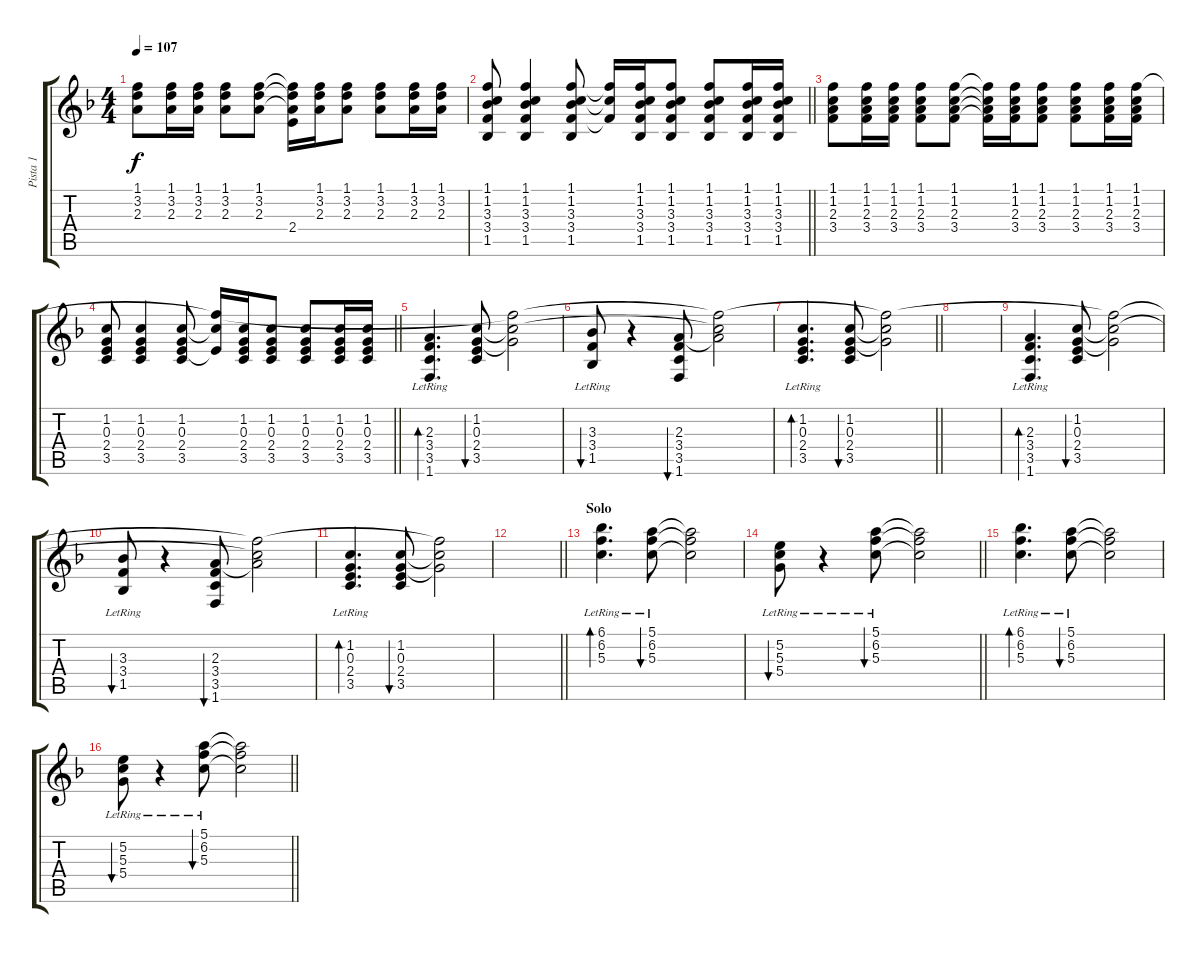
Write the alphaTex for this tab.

\track ("Pista 1" "Pista 1") {instrument acousticguitarsteel}
\staff {score tabs}
\tuning (E4 B3 G3 D3 A2 E2) {hide}
\ts (4 4)
\tempo 107
\clef g2
\ks f
(1.1 3.2 2.3).8{dy f} (1.1 3.2 2.3).16 (1.1 3.2 2.3).16 (1.1 3.2 2.3).8 (1.1 3.2 2.3).8 (1.1{t} 3.2{t} 2.3{t} 2.4{t}).16 (1.1 3.2 2.3).16 (1.1 3.2 2.3).8 (1.1 3.2 2.3).8 (1.1 3.2 2.3).16 (1.1 3.2 2.3).16 |
\barLineRight lightlight
(1.1 1.2 3.3 3.4 1.5).8 (1.1 1.2 3.3 3.4 1.5).4 (1.1 1.2 3.3 3.4 1.5).8 (1.1{t} 1.2{t} 3.4{t}).16 (1.1 1.2 3.3 3.4 1.5).16 (1.1 1.2 3.3 3.4 1.5).8 (1.1 1.2 3.3 3.4 1.5).8 (1.1 1.2 3.3 3.4 1.5).16 (1.1 1.2 3.3 3.4 1.5).16 |
(1.1 1.2 2.3 3.4).8 (1.1 1.2 2.3 3.4).16 (1.1 1.2 2.3 3.4).16 (1.1 1.2 2.3 3.4).8 (1.1 1.2 2.3 3.4).8 (1.1{t} 1.2{t} 2.3{t} 3.4{t}).16 (1.1 1.2 2.3 3.4).16 (1.1 1.2 2.3 3.4).8 (1.1 1.2 2.3 3.4).8 (1.1 1.2 2.3 3.4).16 (1.1 1.2 2.3 3.4).16 |
\barLineRight lightlight
(1.2 0.3 2.4 3.5).8 (1.2 0.3 2.4 3.5).4 (1.2 0.3 2.4 3.5).8 (1.1{t} 1.2{t} 2.4{t}).16 (1.2 0.3 2.4 3.5).16 (1.2 0.3 2.4 3.5).8 (1.2 0.3 2.4 3.5).8 (1.2 0.3 2.4 3.5).16 (1.2 0.3 2.4 3.5).16 |
(2.3{lr} 3.4 3.5 1.6).4{d bd 120} (1.2 0.3 2.4 3.5).8{bu 120} (1.1{t} 1.2{t} 0.3{t}).2 |
(3.3{lr} 3.4 1.5).8{bu 120} r.4 (2.3 3.4 3.5 1.6).8{bu 60} (1.1{t} 1.2{t} 2.3{t}).2 |
\barLineRight lightlight
(1.2 0.3{lr} 2.4 3.5).4{d bd 120} (1.2 0.3 2.4 3.5).8{bu 120} (1.1{t} 1.2{t} 0.3{t}).2 |
|
(2.3{lr} 3.4 3.5 1.6).4{d bd 120} (1.2 0.3 2.4 3.5).8{bu 120} (1.1{t} 1.2{t} 0.3{t}).2 |
(3.3{lr} 3.4 1.5).8{bu 120} r.4 (2.3 3.4 3.5 1.6).8{bu 60} (1.1{t} 1.2{t} 2.3{t}).2 |
(1.2 0.3{lr} 2.4 3.5).4{d bd 120} (1.2 0.3 2.4 3.5).8{bu 120} (1.1{t} 1.2{t} 0.3{t}).2 |
\barLineRight lightlight
|
\section ("" "Solo")
(6.1{lr} 6.2{lr} 5.3{lr}).4{d bd 120} (5.1{lr} 6.2{lr} 5.3{lr}).8{bu 120} (5.1{t} 6.2{t} 5.3{t}).2 |
\barLineRight lightlight
(5.2{lr} 5.3{lr} 5.4).8{bu 120} r.4 (5.1{lr} 6.2{lr} 5.3{lr}).8{bu 60} (5.1{t} 6.2{t} 5.3{t}).2 |
(6.1{lr} 6.2{lr} 5.3{lr}).4{d bd 120} (5.1{lr} 6.2{lr} 5.3{lr}).8{bu 120} (5.1{t} 6.2{t} 5.3{t}).2 |
\barLineRight lightlight
(5.2{lr} 5.3{lr} 5.4).8{bu 120} r.4 (5.1{lr} 6.2{lr} 5.3{lr}).8{bu 60} (5.1{t} 6.2{t} 5.3{t}).2
